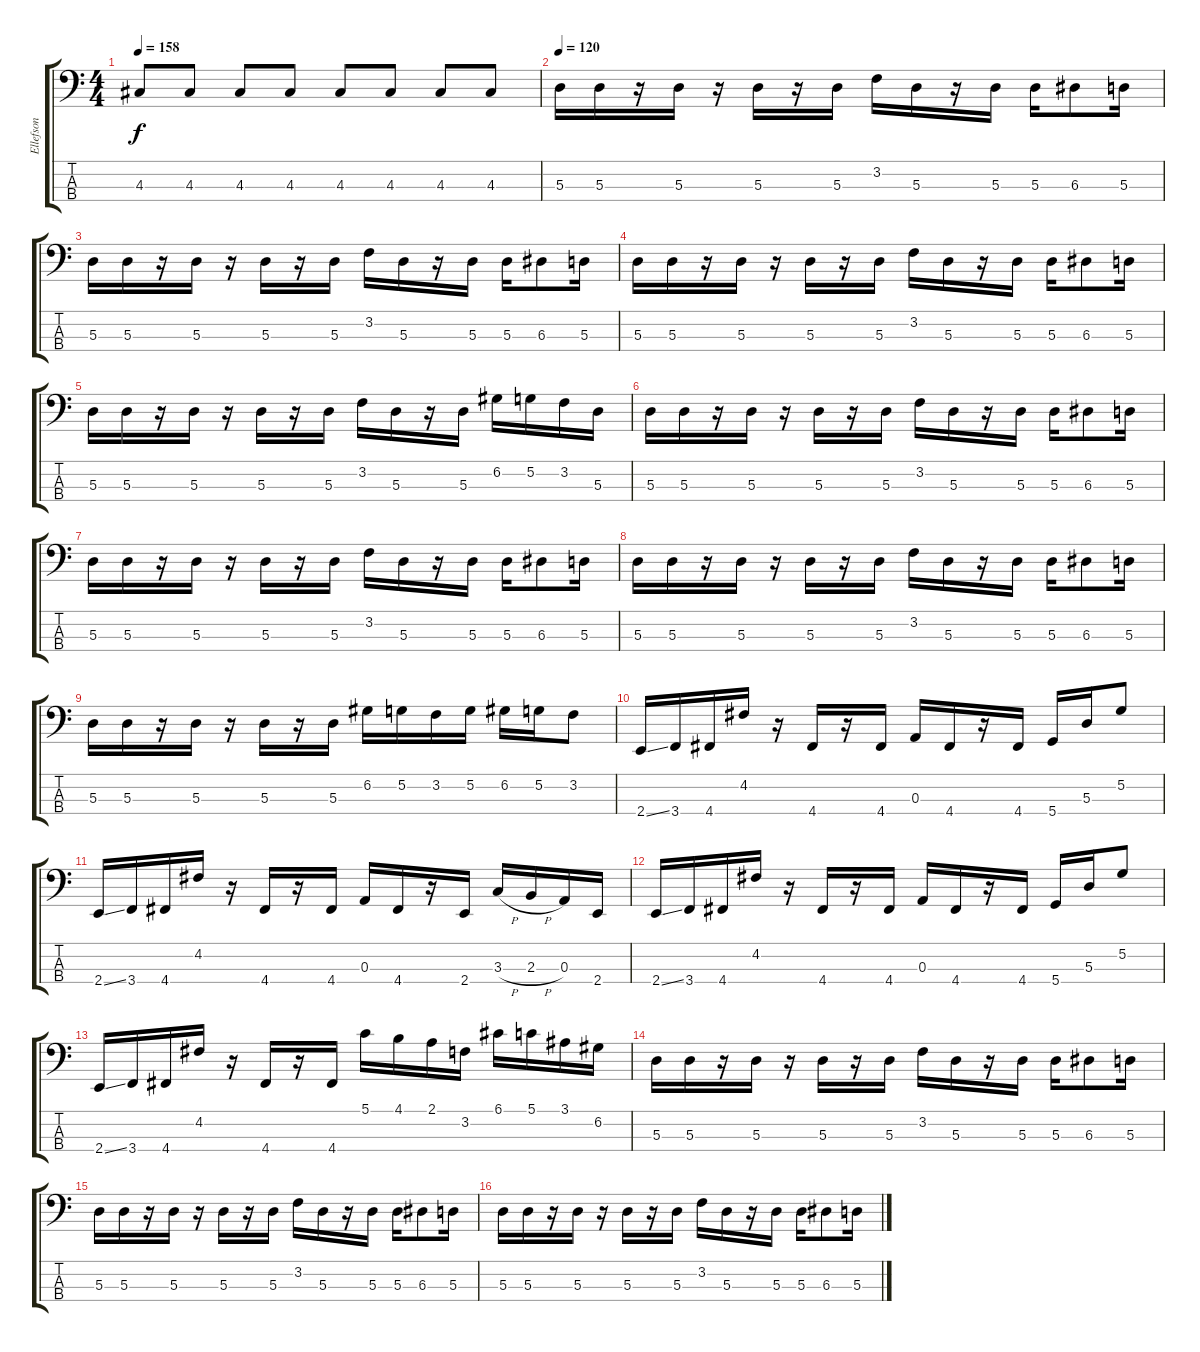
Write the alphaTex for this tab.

\track ("Ellefson" "Ellefson") {instrument electricbasspick}
\staff {score tabs}
\tuning (G2 D2 A1 D1) {hide}
\ts (4 4)
\tempo 158
\clef f4
\ks c
4.3.8{dy f} 4.3.8 4.3.8 4.3.8 4.3.8 4.3.8 4.3.8 4.3.8 |
\tempo 120
5.3.16 5.3.16 r.16 5.3.16 r.16 5.3.16 r.16 5.3.16 3.2.16 5.3.16 r.16 5.3.16 5.3.16 6.3.8 5.3.16 |
5.3.16 5.3.16 r.16 5.3.16 r.16 5.3.16 r.16 5.3.16 3.2.16 5.3.16 r.16 5.3.16 5.3.16 6.3.8 5.3.16 |
5.3.16 5.3.16 r.16 5.3.16 r.16 5.3.16 r.16 5.3.16 3.2.16 5.3.16 r.16 5.3.16 5.3.16 6.3.8 5.3.16 |
5.3.16 5.3.16 r.16 5.3.16 r.16 5.3.16 r.16 5.3.16 3.2.16 5.3.16 r.16 5.3.16 6.2.16 5.2.16 3.2.16 5.3.16 |
5.3.16 5.3.16 r.16 5.3.16 r.16 5.3.16 r.16 5.3.16 3.2.16 5.3.16 r.16 5.3.16 5.3.16 6.3.8 5.3.16 |
5.3.16 5.3.16 r.16 5.3.16 r.16 5.3.16 r.16 5.3.16 3.2.16 5.3.16 r.16 5.3.16 5.3.16 6.3.8 5.3.16 |
5.3.16 5.3.16 r.16 5.3.16 r.16 5.3.16 r.16 5.3.16 3.2.16 5.3.16 r.16 5.3.16 5.3.16 6.3.8 5.3.16 |
5.3.16 5.3.16 r.16 5.3.16 r.16 5.3.16 r.16 5.3.16 6.2.16 5.2.16 3.2.16 5.2.16 6.2.16 5.2.16 3.2.8 |
2.4{ss}.16 3.4.16 4.4.16 4.2.16 r.16 4.4.16 r.16 4.4.16 0.3.16 4.4.16 r.16 4.4.16 5.4.16 5.3.16 5.2.8 |
2.4{ss}.16 3.4.16 4.4.16 4.2.16 r.16 4.4.16 r.16 4.4.16 0.3.16 4.4.16 r.16 2.4.16 3.3{h}.16 2.3{h}.16 0.3.16 2.4.16 |
2.4{ss}.16 3.4.16 4.4.16 4.2.16 r.16 4.4.16 r.16 4.4.16 0.3.16 4.4.16 r.16 4.4.16 5.4.16 5.3.16 5.2.8 |
2.4{ss}.16 3.4.16 4.4.16 4.2.16 r.16 4.4.16 r.16 4.4.16 5.1.16 4.1.16 2.1.16 3.2.16 6.1.16 5.1.16 3.1.16 6.2.16 |
5.3.16 5.3.16 r.16 5.3.16 r.16 5.3.16 r.16 5.3.16 3.2.16 5.3.16 r.16 5.3.16 5.3.16 6.3.8 5.3.16 |
5.3.16 5.3.16 r.16 5.3.16 r.16 5.3.16 r.16 5.3.16 3.2.16 5.3.16 r.16 5.3.16 5.3.16 6.3.8 5.3.16 |
5.3.16 5.3.16 r.16 5.3.16 r.16 5.3.16 r.16 5.3.16 3.2.16 5.3.16 r.16 5.3.16 5.3.16 6.3.8 5.3.16
